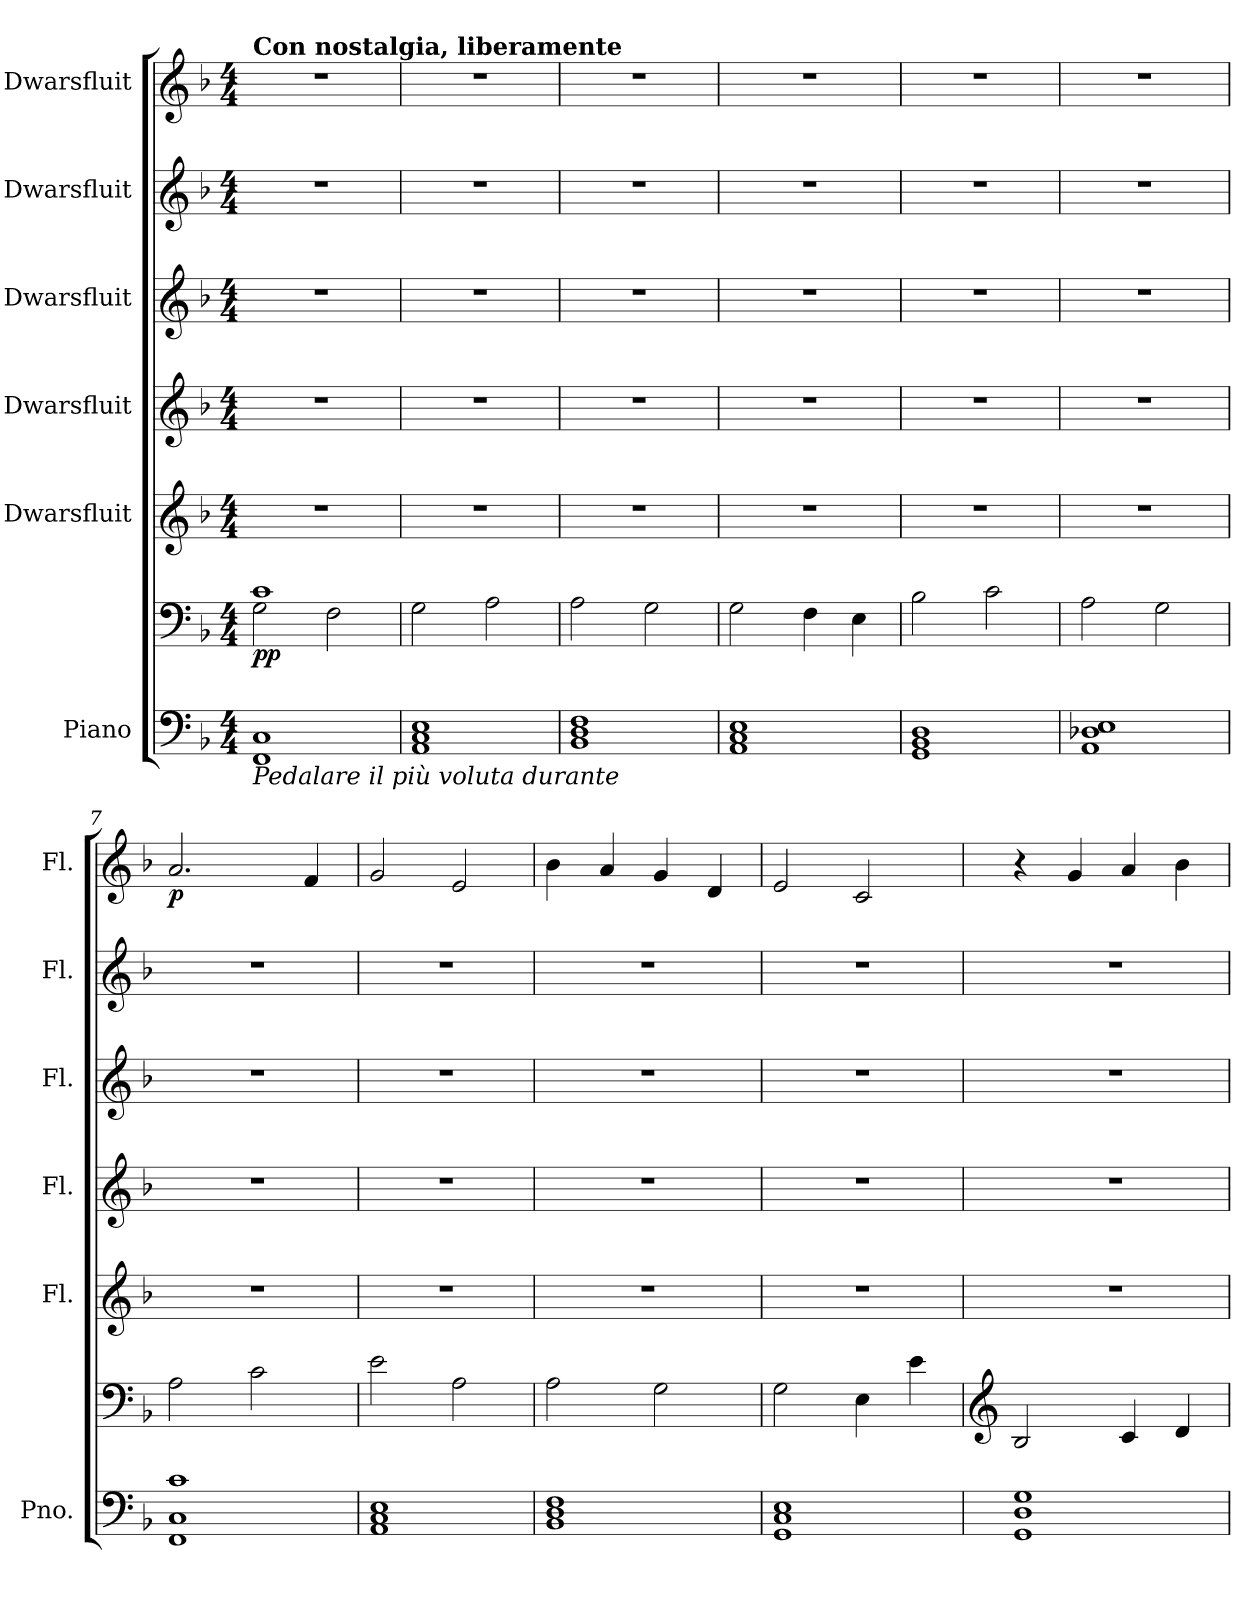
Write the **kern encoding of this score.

**kern	**kern	**dynam	**kern	**kern	**kern	**kern	**kern	**dynam
*part6	*part6	*part6	*part5	*part4	*part3	*part2	*part1	*part1
*staff7	*staff6	*staff6/7	*staff5	*staff4	*staff3	*staff2	*staff1	*staff1
*I"Piano	*	*	*I"Dwarsfluit	*I"Dwarsfluit	*I"Dwarsfluit	*I"Dwarsfluit	*I"Dwarsfluit	*
*I'Pno.	*	*	*I'Fl.	*I'Fl.	*I'Fl.	*I'Fl.	*I'Fl.	*
*clefF4	*clefF4	*	*clefG2	*clefG2	*clefG2	*clefG2	*clefG2	*
*k[b-]	*k[b-]	*	*k[b-]	*k[b-]	*k[b-]	*k[b-]	*k[b-]	*
*M4/4	*M4/4	*	*M4/4	*M4/4	*M4/4	*M4/4	*M4/4	*
*MM70	*MM70	*	*MM70	*MM70	*MM70	*MM70	*MM70	*
=1	=1	=1	=1	=1	=1	=1	=1	=1
*	*^	*	*	*	*	*	*	*
!	!	!	!	!	!	!	!	!LO:TX:a:B:t=Con nostalgia, liberamente	!
!LO:TX:b:i:t=Pedalare il più voluta durante	!	!	!	!	!	!	!	!	!
!	!	!	!LO:DY:b	!	!	!	!	!	!
1FF 1C	2G\	1c	pp	1r	1r	1r	1r	1r	.
.	2F\	.	.	.	.	.	.	.	.
*	*v	*v	*	*	*	*	*	*	*
=2	=2	=2	=2	=2	=2	=2	=2	=2
1AA 1C 1E	2G\	.	1r	1r	1r	1r	1r	.
.	2A\	.	.	.	.	.	.	.
=3	=3	=3	=3	=3	=3	=3	=3	=3
1BB- 1D 1F	2A\	.	1r	1r	1r	1r	1r	.
.	2G\	.	.	.	.	.	.	.
=4	=4	=4	=4	=4	=4	=4	=4	=4
1AA 1C 1E	2G\	.	1r	1r	1r	1r	1r	.
.	4F\	.	.	.	.	.	.	.
.	4E\	.	.	.	.	.	.	.
=5	=5	=5	=5	=5	=5	=5	=5	=5
1GG 1BB- 1D	2B-\	.	1r	1r	1r	1r	1r	.
.	2c\	.	.	.	.	.	.	.
=6	=6	=6	=6	=6	=6	=6	=6	=6
1AA 1D-X 1E	2A\	.	1r	1r	1r	1r	1r	.
.	2G\	.	.	.	.	.	.	.
=7	=7	=7	=7	=7	=7	=7	=7	=7
!	!	!	!	!	!	!	!	!LO:DY:b
1FF 1C 1c	2A\	.	1r	1r	1r	1r	2.a/	p
.	2c\	.	.	.	.	.	.	.
.	.	.	.	.	.	.	4f/	.
=8	=8	=8	=8	=8	=8	=8	=8	=8
1AA 1C 1E	2e\	.	1r	1r	1r	1r	2g/	.
.	2A\	.	.	.	.	.	2e/	.
=9	=9	=9	=9	=9	=9	=9	=9	=9
1BB- 1D 1F	2A\	.	1r	1r	1r	1r	4b-\	.
.	.	.	.	.	.	.	4a/	.
.	2G\	.	.	.	.	.	4g/	.
.	.	.	.	.	.	.	4d/	.
=10	=10	=10	=10	=10	=10	=10	=10	=10
1GG 1C 1E	2G\	.	1r	1r	1r	1r	2e/	.
.	4E\	.	.	.	.	.	2c/	.
.	4e\	.	.	.	.	.	.	.
=11	=11	=11	=11	=11	=11	=11	=11	=11
*	*clefG2	*	*	*	*	*	*	*
1GG 1D 1G	2B-/	.	1r	1r	1r	1r	4r	.
.	.	.	.	.	.	.	4g/	.
.	4c/	.	.	.	.	.	4a/	.
.	4d/	.	.	.	.	.	4b-\	.
=	=	=	=	=	=	=	=	=
*-	*-	*-	*-	*-	*-	*-	*-	*-
